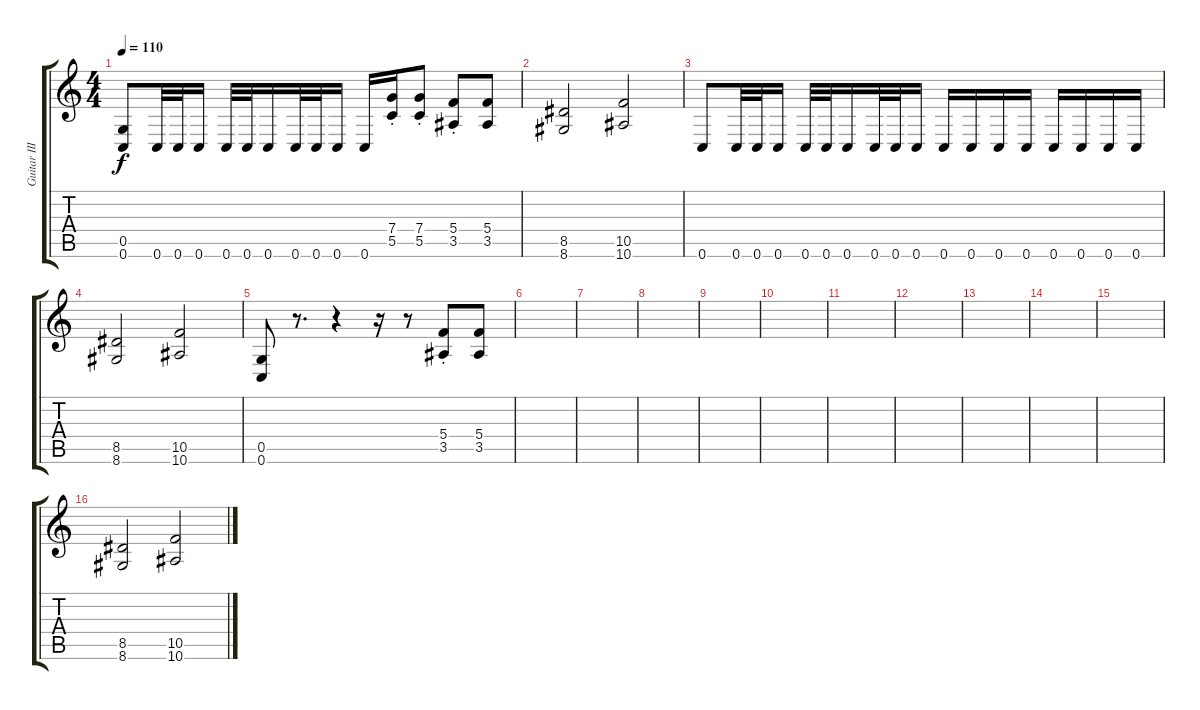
\track ("Guitar III" "Guitar III") {instrument distortionguitar}
\staff {score tabs}
\tuning (D4 A3 F3 C3 G2 C2) {hide}
\ts (4 4)
\tempo 110
\clef g2
\ks c
(0.5 0.6).8{dy f} 0.6.32 0.6.32 0.6.16 0.6.32 0.6.32 0.6.16 0.6.32 0.6.32 0.6.16 0.6.16 (7.4{st} 5.5{st}).16 (7.4{st} 5.5{st}).8 (5.4{st} 3.5{st}).8 (5.4 3.5).8 |
(8.5 8.6).2 (10.5 10.6).2 |
0.6.8 0.6.32 0.6.32 0.6.16 0.6.32 0.6.32 0.6.16 0.6.32 0.6.32 0.6.16 0.6.16 0.6.16 0.6.16 0.6.16 0.6.16 0.6.16 0.6.16 0.6.16 |
(8.5 8.6).2 (10.5 10.6).2 |
(0.5 0.6).8 r.8{d} r.4 r.16 r.8 (5.4{st} 3.5{st}).8 (5.4 3.5).8 |
|
|
|
|
|
|
|
|
|
|
(8.5 8.6).2 (10.5 10.6).2
